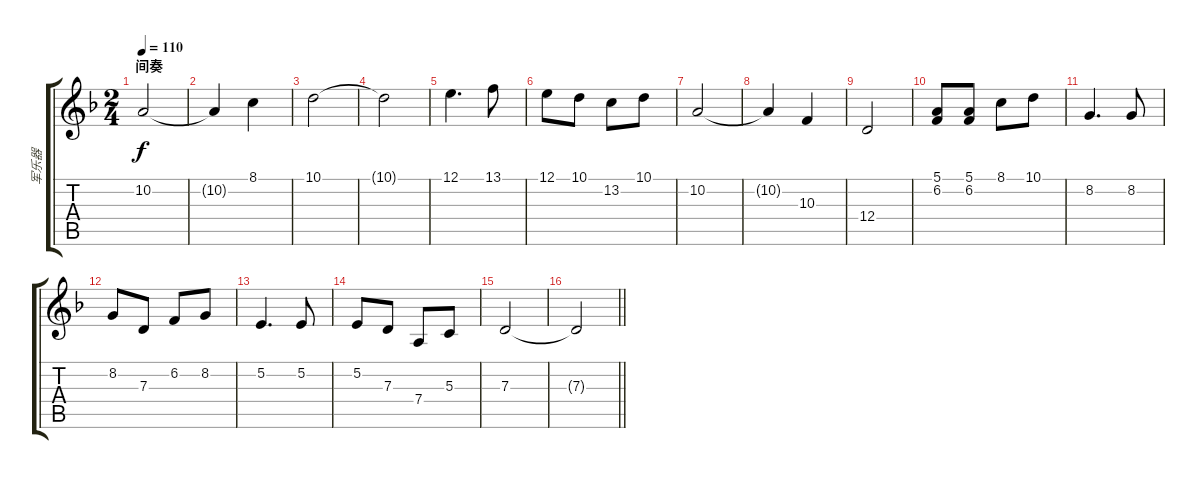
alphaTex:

\track ("军乐器" "军乐器") {instrument trombone}
\staff {score tabs}
\tuning (E4 B3 G3 D3 A2 E2) {hide}
\ts (2 4)
\section ("" "间奏")
\tempo 110
\clef g2
\ks dminor
10.2.2{dy f} |
10.2{t}.4 8.1.4 |
10.1.2 |
10.1{t}.2 |
12.1.4{d} 13.1.8 |
12.1.8 10.1.8 13.2.8 10.1.8 |
10.2.2 |
10.2{t}.4 10.3.4 |
12.4.2 |
(5.1 6.2).8 (5.1 6.2).8 8.1.8 10.1.8 |
8.2.4{d} 8.2.8 |
8.2.8 7.3.8 6.2.8 8.2.8 |
5.2.4{d} 5.2.8 |
5.2.8 7.3.8 7.4.8 5.3.8 |
7.3.2 |
\barLineRight lightlight
7.3{t}.2
